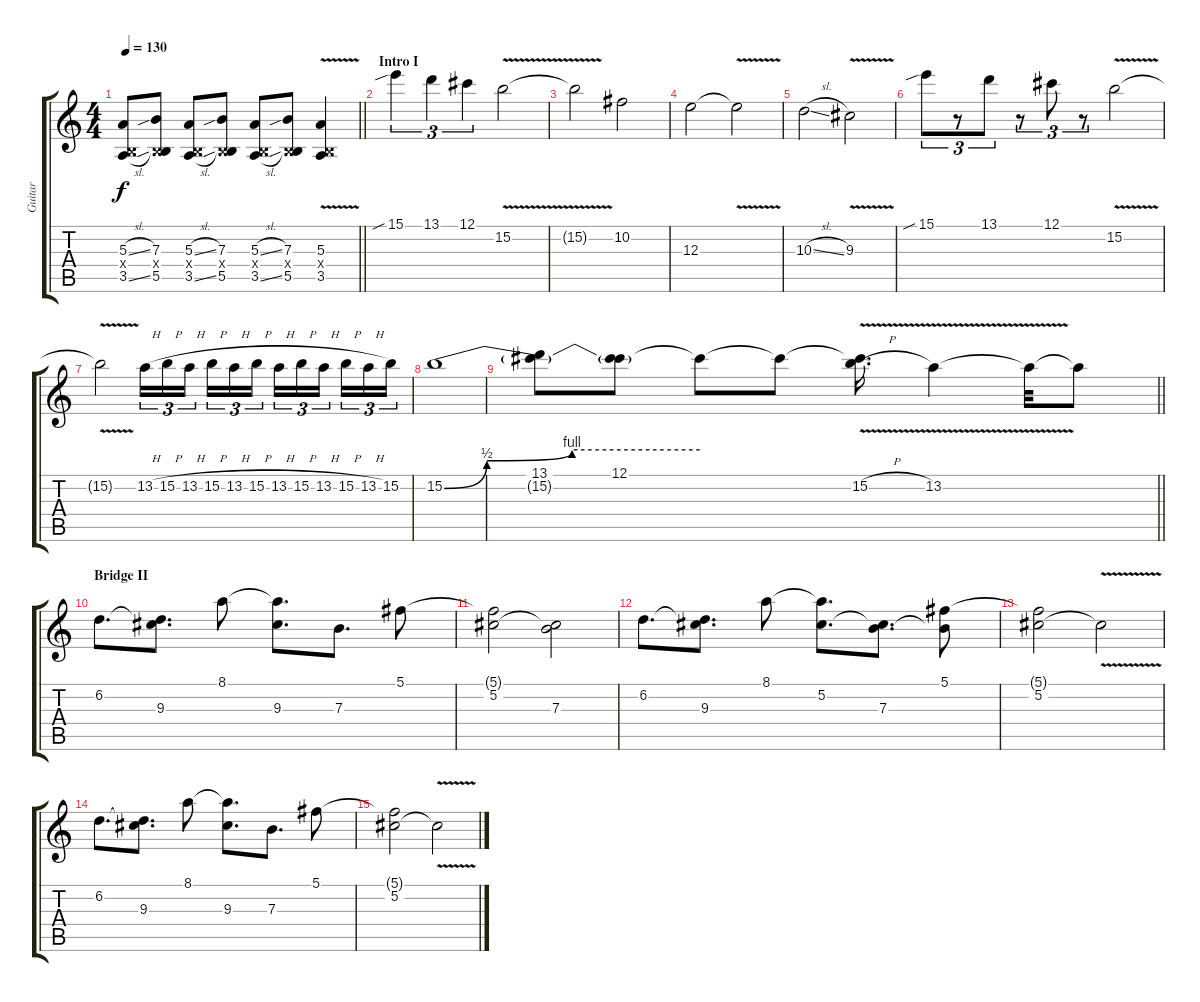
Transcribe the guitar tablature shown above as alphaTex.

\track ("Guitar" "Guitar") {instrument distortionguitar}
\staff {score tabs}
\tuning (Db4 Ab3 E3 B2 Gb2 B1) {hide}
\ts (4 4)
\tempo 130
\clef g2
\barLineRight lightlight
\ks c
(5.3{sl} 0.4{x} 3.5{sl}).8{dy f} (7.3 0.4{x} 5.5).8 (5.3{sl} 0.4{x} 3.5{sl}).8 (7.3 0.4{x} 5.5).8 (5.3{sl} 0.4{x} 3.5{sl}).8 (7.3 0.4{x} 5.5).8 (5.3{v} 0.4{x} 3.5{v}).4 |
\section ("" "Intro I")
15.1{sib}.4{tu (3 2) volume 8 instrument overdrivenguitar} 13.1.4{tu (3 2)} 12.1.4{tu (3 2)} 15.2{v}.2 |
15.2{t}.2 10.2.2 |
12.3.2 12.3{v t}.2 |
10.3{sl}.2 9.3{v}.2 |
15.1{sib}.8{tu (3 2)} r.8{tu (3 2)} 13.1.8{tu (3 2)} r.8{tu (3 2)} 12.1.8{tu (3 2)} r.8{tu (3 2)} 15.2{v}.2 |
15.2{t}.2 13.2{h}.16{tu (3 2)} 15.2{h}.16{tu (3 2)} 13.2{h}.16{tu (3 2) beam splitsecondary} 15.2{h}.16{tu (3 2)} 13.2{h}.16{tu (3 2)} 15.2{h}.16{tu (3 2)} 13.2{h}.16{tu (3 2)} 15.2{h}.16{tu (3 2)} 13.2{h}.16{tu (3 2) beam splitsecondary} 15.2{h}.16{tu (3 2)} 13.2{h}.16{tu (3 2)} 15.2.16{tu (3 2)} |
15.2{be (custom 0 0 10 2 30 4 60 4)}.1 |
\barLineRight lightlight
(13.1 15.2{t}).8 (12.1 15.2{t}).8 12.1{t}.8 12.1{t}.8 (12.1{t} 15.2{v h}).16{d} 13.2{v}.4 13.2{t}.32 13.2{t}.8 |
\section ("" "Bridge II")
6.2.8{d volume 11 instrument electricguitarjazz} (6.2{t} 9.3).8{d} 8.1.8 (8.1{t} 9.3).8{d} 7.3.8{d} 5.1.8 |
(5.1{t} 5.2).2 (5.2{t} 7.3).2 |
6.2.8{d} (6.2{t} 9.3).8{d} 8.1.8 (8.1{t} 5.2).8{d} (5.2{t} 7.3).8{d} (5.1 7.3{t}).8 |
(5.1{t} 5.2).2 5.2{v t}.2 |
6.2.8{d} (6.2{t} 9.3).8{d} 8.1.8 (8.1{t} 9.3).8{d} 7.3.8{d} 5.1.8 |
(5.1{t} 5.2).2 5.2{v t}.2
